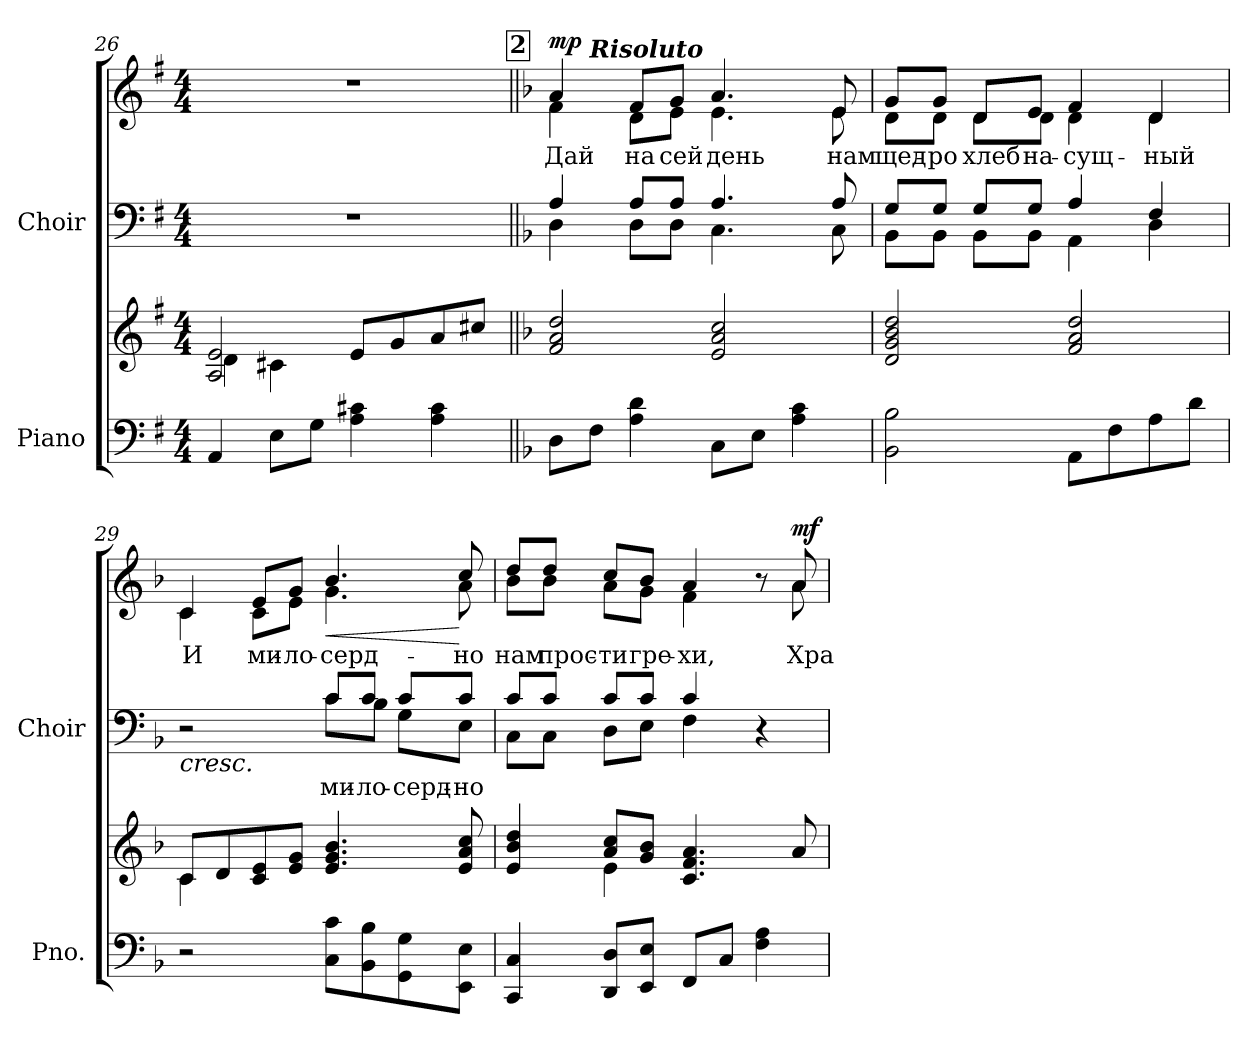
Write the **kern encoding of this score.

**kern	**kern	**kern	**text	**kern	**text	**dynam
*part2	*part2	*part1	*part1	*part1	*part1	*part1
*staff4	*staff3	*staff2	*staff2	*staff1	*staff1	*staff1/2
*I"Piano	*	*I"Choir	*	*	*	*
*I'Pno.	*	*I'Choir	*	*	*	*
*clefF4	*clefG2	*clefF4	*	*clefG2	*	*
*k[f#]	*k[f#]	*k[f#]	*	*k[f#]	*	*
*e:	*e:	*e:	*	*e:	*	*
*M4/4	*M4/4	*M4/4	*	*M4/4	*	*
=26	=26	=26	=26	=26	=26	=26
*	*^	*	*	*	*	*
4AAi/	2Ai/ 2ei	4di\	1r	.	1r	.	.
8Ei\L	.	4c#Xi\	.	.	.	.	.
8Gi\J	.	.	.	.	.	.	.
4Ai\ 4c#Xi	8ei/L	2ryy	.	.	.	.	.
.	8gi/	.	.	.	.	.	.
4Ai\ 4c#i	8ai/	.	.	.	.	.	.
.	8cc#Xi/J	.	.	.	.	.	.
*	*v	*v	*	*	*	*	*
!!LO:LB:g=z
!!LO:REH:place=s1:B:color=#000000:enc=box:fs=17.1408:t=2
=27||	=27||	=27||	=27||	=27||	=27||	=27||
*k[b-]	*k[b-]	*k[b-]	*	*k[b-]	*	*
*d:	*d:	*d:	*	*d:	*	*
*	*	*^	*	*^	*	*
!	!	!	!	!	!	!	!LO:LY:b:color=#000000	!
*	*	*	*	*	*	*^	*	*
8Di\L	2fi/ 2ai 2ddi	4Ai/	4Di\	.	4ai/	4fi\	8ryy	Дай	mp
!	!	!	!	!	!	!	!LO:TX:a:Bi:t=Risoluto	!	!
8Fi\J	.	.	.	.	.	.	2..ryy	.	.
!	!	!	!	!	!	!	!	!LO:LY:b:color=#000000	!
4Ai\ 4di	.	8Ai/L	8Di\L	.	8fi/L	8di\L	.	на	.
!	!	!	!	!	!	!	!	!LO:LY:b:color=#000000	!
.	.	8Ai/J	8Di\J	.	8gi/J	8ei\J	.	сей	.
!	!	!	!	!	!	!	!	!LO:LY:b:color=#000000	!
8Ci\L	2ei/ 2ai 2cci	4.Ai/	4.Ci\	.	4.ai/	4.ei\	.	день	.
8Ei\J	.	.	.	.	.	.	.	.	.
4Ai\ 4ci	.	.	.	.	.	.	.	.	.
!	!	!	!	!	!	!	!	!LO:LY:b:color=#000000	!
.	.	8Ai/	8Ci\	.	8ei/	8ei\	.	нам	.
*	*	*	*	*	*	*v	*v	*	*
=28	=28	=28	=28	=28	=28	=28	=28	=28
*	*	*	*	*	*	*^	*	*
!	!	!	!	!	!	!	!	!LO:LY:b:color=#000000	!
*	*	*	*	*	*	*v	*v	*	*
2BB-i\ 2B-i	2di/ 2gi 2b-i 2ddi	8Gi/L	8BB-i\L	.	8gi/L	8di\L	щед-	.
!	!	!	!	!	!	!	!LO:LY:b:color=#000000	!
.	.	8Gi/J	8BB-i\J	.	8gi/J	8di\J	-ро	.
!	!	!	!	!	!	!	!LO:LY:b:color=#000000	!
.	.	8Gi/L	8BB-i\L	.	8di/L	8di\L	хлеб	.
!	!	!	!	!	!	!	!LO:LY:b:color=#000000	!
.	.	8Gi/J	8BB-i\J	.	8ei/J	8di\J	на-	.
!	!	!	!	!	!	!	!LO:LY:b:color=#000000	!
8AAi\L	2fi/ 2ai 2ddi	4Ai/	4AAi\	.	4fi/	4di\	-сущ-	.
8Fi\	.	.	.	.	.	.	.	.
!	!	!	!	!	!	!	!LO:LY:b:color=#000000	!
8Ai\	.	4Fi/	4Di\	.	4di/	4di\	-ный	.
8di\J	.	.	.	.	.	.	.	.
=29	=29	=29	=29	=29	=29	=29	=29	=29
*	*^	*	*	*	*	*	*	*
!	!	!	!	!	!	!	!	!	!LO:HP:b=2
!	!	!	!	!	!	!	!	!LO:LY:b:color=#000000	!
2r	8ci/L	4ci\	2r	2ryy	.	4ci/	4ci\	И	<
.	8di/	.	.	.	.	.	.	.	.
!	!	!	!	!	!	!	!	!LO:LY:b:color=#000000	!
.	8ci/ 8ei	4ryy	.	.	.	8ei/L	8ci\L	ми-	.
!	!	!	!	!	!	!	!	!LO:LY:b:color=#000000	!
.	8ei/ 8giJ	.	.	.	.	8gi/J	8ei\J	-ло-	.
!	!	!	!	!	!LO:LY:a:color=#000000	!	!	!	!
!	!	!	!	!	!	!	!	!LO:LY:b:color=#000000	!LO:HP:b
8Ci\ 8ciL	4.ei/ 4.gi 4.b-i	2ryy	8ci/L	8ci\L	ми-	4.b-i/	4.gi\	-серд-	<
!	!	!	!	!	!LO:LY:a:color=#000000	!	!	!	!
8BB-i\ 8B-i	.	.	8ci/J	8B-i\J	-ло-	.	.	.	.
!	!	!	!	!	!LO:LY:a:color=#000000	!	!	!	!
8GGi\ 8Gi	.	.	8ci/L	8Gi\L	-серд-	.	.	.	.
!	!	!	!	!	!LO:LY:a:color=#000000	!	!	!	!
!	!	!	!	!	!	!	!	!LO:LY:b:color=#000000	!
8EEi\ 8EiJ	8ei/ 8ai 8cci	.	8ci/J	8Ei\J	-но	8cci/	8ai\	-но	[
=30	=30	=30	=30	=30	=30	=30	=30	=30	=30
!	!	!	!	!	!	!	!	!LO:LY:b:color=#000000	!
4CCi/ 4Ci	4ei/ 4b-i 4ddi	4ryy	8ci/L	8Ci\L	.	8ddi/L	8b-i\L	нам	.
!	!	!	!	!	!	!	!	!LO:LY:b:color=#000000	!
.	.	.	8ci/J	8Ci\J	.	8ddi/J	8b-i\J	прос-	.
!	!	!	!	!	!	!	!	!LO:LY:b:color=#000000	!
8DDi/ 8DiL	8ai/ 8cciL	4ei\	8ci/L	8Di\L	.	8cci/L	8ai\L	-ти	.
!	!	!	!	!	!	!	!	!LO:LY:b:color=#000000	!
8EEi/ 8EiJ	8gi/ 8b-iJ	.	8ci/J	8Ei\J	.	8b-i/J	8gi\J	гре-	.
!	!	!	!	!	!	!	!	!LO:LY:b:color=#000000	!
8FFi/L	4.ci/ 4.fi 4.ai	2ryy	4ci/	4Fi\	.	4ai/	4fi\	-хи,	.
8Ci/J	.	.	.	.	.	.	.	.	.
4Fi\ 4Ai	.	.	4r	4ryy	.	8r	8ryy	.	.
!	!	!	!	!	!	!	!	!LO:LY:b:color=#000000	!
.	8ai/	.	.	.	.	8ai/	8ai\	Хра-	mf
*	*v	*v	*	*	*	*	*	*	*
*	*	*v	*v	*	*	*	*	*
*	*	*	*	*v	*v	*	*
.	.	.	.	.	.	[
=	=	=	=	=	=	=
*-	*-	*-	*-	*-	*-	*-
